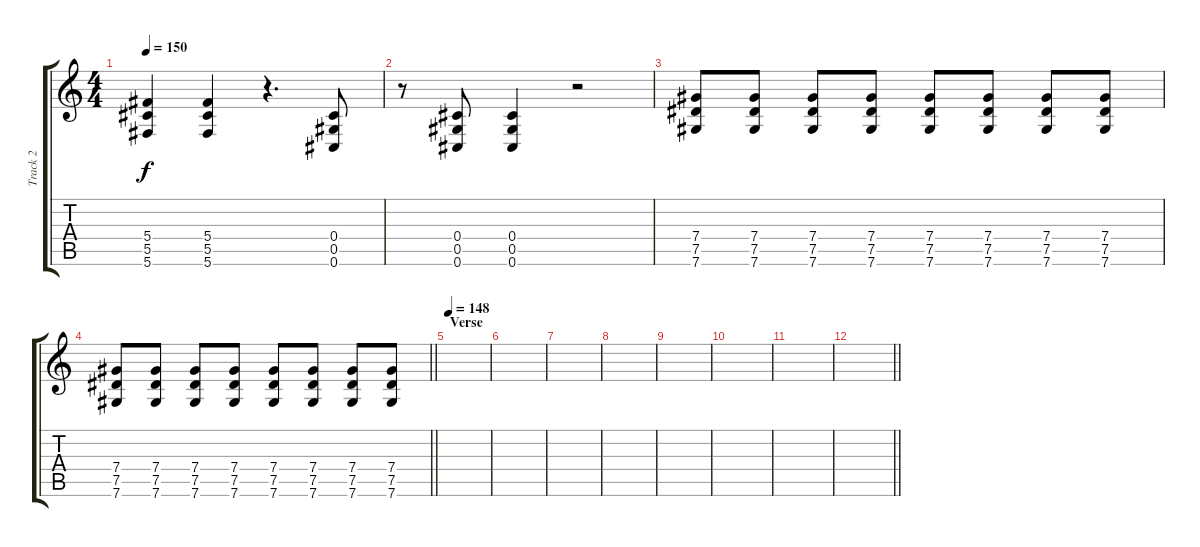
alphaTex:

\track ("Track 2" "Track 2") {instrument distortionguitar}
\staff {score tabs}
\tuning (Eb4 Bb3 Gb3 Db3 Ab2 Db2) {hide}
\ts (4 4)
\tempo 150
\clef g2
\ks c
(5.4 5.5 5.6).4{dy f} (5.4 5.5 5.6).4 r.4{d} (0.4 0.5 0.6).8 |
r.8 (0.4 0.5 0.6).8 (0.4 0.5 0.6).4 r.2 |
(7.4 7.5 7.6).8 (7.4 7.5 7.6).8 (7.4 7.5 7.6).8 (7.4 7.5 7.6).8 (7.4 7.5 7.6).8 (7.4 7.5 7.6).8 (7.4 7.5 7.6).8 (7.4 7.5 7.6).8 |
\barLineRight lightlight
(7.4 7.5 7.6).8 (7.4 7.5 7.6).8 (7.4 7.5 7.6).8 (7.4 7.5 7.6).8 (7.4 7.5 7.6).8 (7.4 7.5 7.6).8 (7.4 7.5 7.6).8 (7.4 7.5 7.6).8 |
\section ("" "Verse")
\tempo 148
|
|
|
|
|
|
|
\barLineRight lightlight
